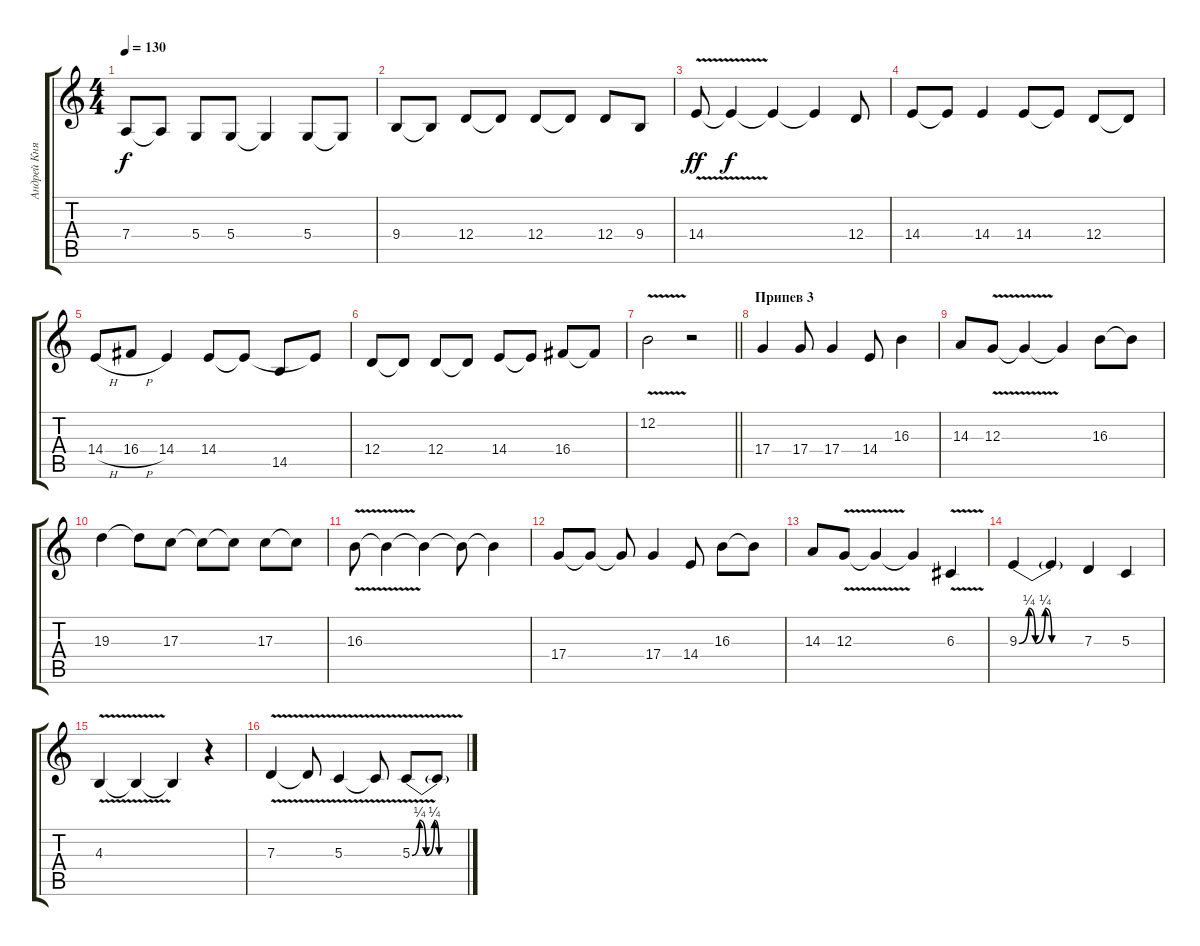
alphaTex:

\track ("Андрей Князев" "Андрей Кня") {instrument oboe}
\staff {score tabs}
\tuning (E4 B3 G3 D3 A2 E2) {hide}
\ts (4 4)
\tempo 130
\clef g2
\ks c
7.4.8{dy f} 7.4{t}.8 5.4.8 5.4.8 5.4{t}.4 5.4.8 5.4{t}.8 |
9.4.8 9.4{t}.8 12.4.8 12.4{t}.8 12.4.8 12.4{t}.8 12.4.8 9.4.8 |
14.4{v}.8{dy ff} 14.4{t}.4{dy f} 14.4{t}.4 14.4{t}.4 12.4.8 |
14.4.8 14.4{t}.8 14.4.4 14.4.8 14.4{t}.8 12.4.8 12.4{t}.8 |
14.4{h}.8 16.4{h}.8 14.4.4 14.4.8 14.4{t}.8 14.5.8 14.4{t}.8 |
12.4.8 12.4{t}.8 12.4.8 12.4{t}.8 14.4.8 14.4{t}.8 16.4.8 16.4{t}.8 |
\barLineRight lightlight
12.2{v}.2 r.2 |
\section ("" "Припев 3")
17.4.4 17.4.8 17.4.4 14.4.8 16.3.4 |
14.3.8 12.3{v}.8 12.3{t}.4 12.3{t}.4 16.3.8 16.3{t}.8 |
19.3.4 19.3{t}.8 17.3.8 17.3{t}.8 17.3{t}.8 17.3.8 17.3{t}.8 |
16.3{v}.8 16.3{t}.4 16.3{t}.4 16.3{t}.8 16.3{t}.4 |
17.4.8 17.4{t}.8 17.4{t}.8 17.4.4 14.4.8 16.3.8 16.3{t}.8 |
14.3.8 12.3{v}.8 12.3{t}.4 12.3{t}.4 6.3{v}.4 |
9.3{be (custom 0 0 9 1 15 0 24 1 30 0 60 0)}.4 9.3{t}.4 7.3.4 5.3.4 |
4.3{v}.4 4.3{t}.4 4.3{t}.4 r.4 |
7.3{v}.4 7.3{t}.8 5.3{v}.4 5.3{t}.8 5.3{be (custom 0 0 8 1 15 0 24 1 29 0 60 0) v}.8 5.3{t}.8
